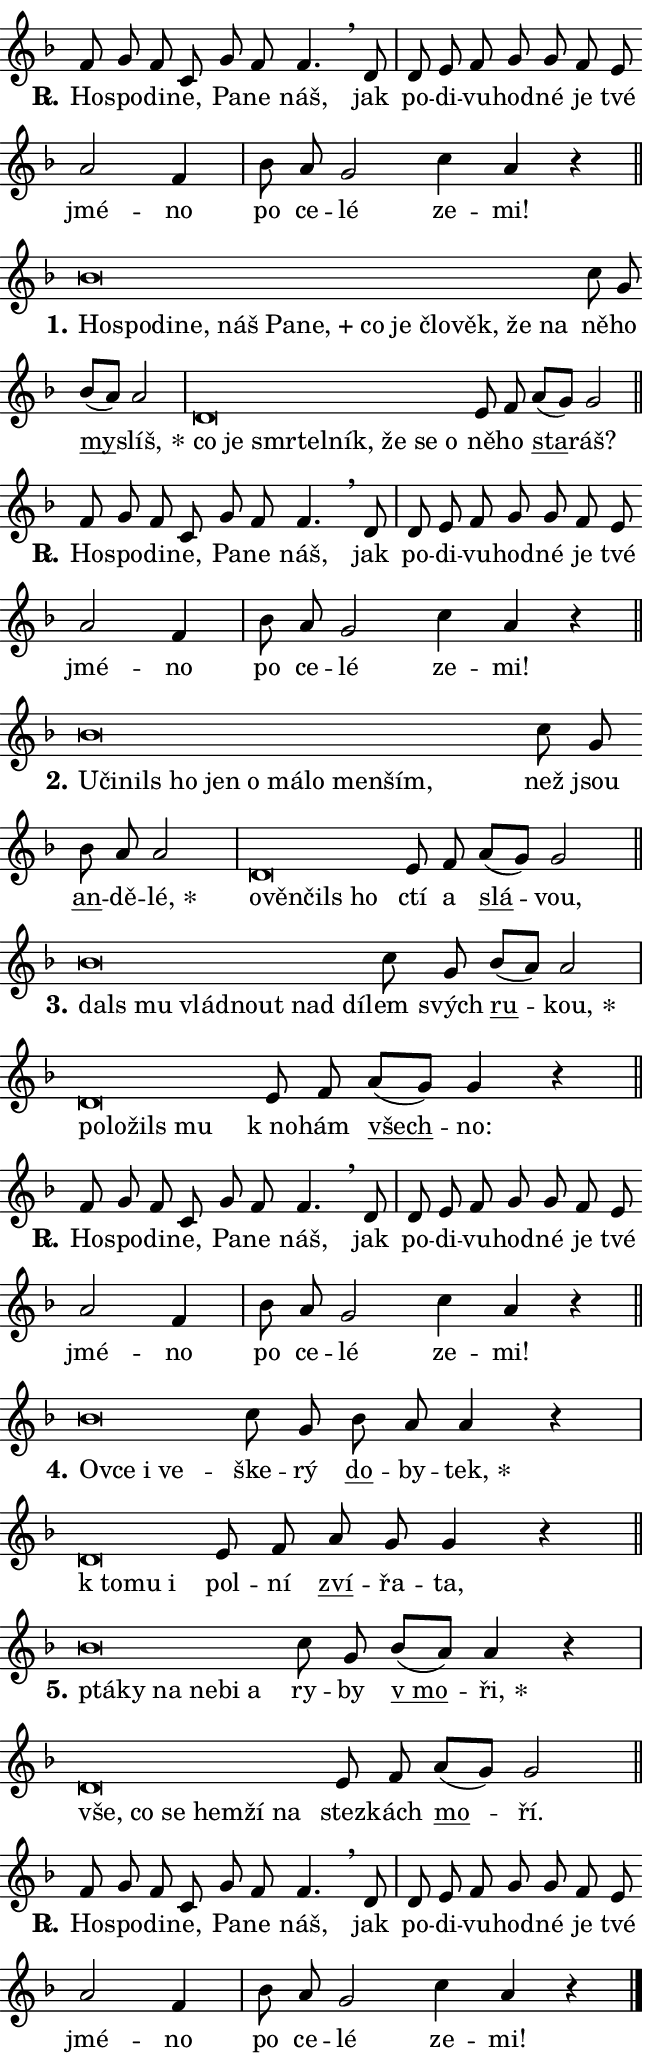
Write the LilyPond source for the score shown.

\version "2.24.0"
\header { tagline = "" }
\paper {
  indent = 0\cm
  top-margin = 0\cm
  right-margin = 0.13\cm % to fit lyric hyphens
  bottom-margin = 0\cm
  left-margin = 0\cm
  paper-width = 11\cm
  page-breaking = #ly:one-page-breaking
  system-system-spacing.basic-distance = #11
  score-system-spacing.basic-distance = #11
  ragged-last = ##f
}


%% Author: Thomas Morley
%% https://lists.gnu.org/archive/html/lilypond-user/2020-05/msg00002.html
#(define (line-position grob)
"Returns position of @var[grob} in current system:
   @code{'start}, if at first time-step
   @code{'end}, if at last time-step
   @code{'middle} otherwise
"
  (let* ((col (ly:item-get-column grob))
         (ln (ly:grob-object col 'left-neighbor))
         (rn (ly:grob-object col 'right-neighbor))
         (col-to-check-left (if (ly:grob? ln) ln col))
         (col-to-check-right (if (ly:grob? rn) rn col))
         (break-dir-left
           (and
             (ly:grob-property col-to-check-left 'non-musical #f)
             (ly:item-break-dir col-to-check-left)))
         (break-dir-right
           (and
             (ly:grob-property col-to-check-right 'non-musical #f)
             (ly:item-break-dir col-to-check-right))))
        (cond ((eqv? 1 break-dir-left) 'start)
              ((eqv? -1 break-dir-right) 'end)
              (else 'middle))))

#(define (tranparent-at-line-position vctor)
  (lambda (grob)
  "Relying on @code{line-position} select the relevant enry from @var{vctor}.
Used to determine transparency,"
    (case (line-position grob)
      ((end) (not (vector-ref vctor 0)))
      ((middle) (not (vector-ref vctor 1)))
      ((start) (not (vector-ref vctor 2))))))

noteHeadBreakVisibility =
#(define-music-function (break-visibility)(vector?)
"Makes @code{NoteHead}s transparent relying on @var{break-visibility}"
#{
  \override NoteHead.transparent =
    #(tranparent-at-line-position break-visibility)
#})

#(define delete-ledgers-for-transparent-note-heads
  (lambda (grob)
    "Reads whether a @code{NoteHead} is transparent.
If so this @code{NoteHead} is removed from @code{'note-heads} from
@var{grob}, which is supposed to be @code{LedgerLineSpanner}.
As a result ledgers are not printed for this @code{NoteHead}"
    (let* ((nhds-array (ly:grob-object grob 'note-heads))
           (nhds-list
             (if (ly:grob-array? nhds-array)
                 (ly:grob-array->list nhds-array)
                 '()))
           ;; Relies on the transparent-property being done before
           ;; Staff.LedgerLineSpanner.after-line-breaking is executed.
           ;; This is fragile ...
           (to-keep
             (remove
               (lambda (nhd)
                 (ly:grob-property nhd 'transparent #f))
               nhds-list)))
      ;; TODO find a better method to iterate over grob-arrays, similiar
      ;; to filter/remove etc for lists
      ;; For now rebuilt from scratch
      (set! (ly:grob-object grob 'note-heads)  '())
      (for-each
        (lambda (nhd)
          (ly:pointer-group-interface::add-grob grob 'note-heads nhd))
        to-keep))))

squashNotes = {
  \override NoteHead.X-extent = #'(-0.2 . 0.2)
  \override NoteHead.Y-extent = #'(-0.75 . 0)
  \override NoteHead.stencil =
    #(lambda (grob)
       (let ((pos (ly:grob-property grob 'staff-position)))
         (begin
           (if (< pos -7) (display "ERROR: Lower brevis then expected\n") (display ""))
           (if (<= pos -6) ly:text-interface::print ly:note-head::print))))
}
unSquashNotes = {
  \revert NoteHead.X-extent
  \revert NoteHead.Y-extent
  \revert NoteHead.stencil
}

hideNotes = \noteHeadBreakVisibility #begin-of-line-visible
unHideNotes = \noteHeadBreakVisibility #all-visible

% work-around for resetting accidentals
% https://lilypond.org/doc/v2.23/Documentation/notation/displaying-rhythms#unmetered-music
cadenzaMeasure = {
  \cadenzaOff
  \partial 1024 s1024
  \cadenzaOn
}

#(define-markup-command (accent layout props text) (markup?)
  "Underline accented syllable"
  (interpret-markup layout props
    #{\markup \override #'(offset . 4.3) \underline { #text }#}))

responsum = \markup \concat {
  "R" \hspace #-1.05 \path #0.1 #'((moveto 0 0.07) (lineto 0.9 0.8)) \hspace #0.05 "."
}

spaceSize = #0.6828661417322834 % exact space size for TeX Gyre Schola

\layout {
  \context {
    \Staff
    \remove "Time_signature_engraver"
    \override LedgerLineSpanner.after-line-breaking = #delete-ledgers-for-transparent-note-heads
  }
  \context {
    \Lyrics {
      \override LyricSpace.minimum-distance = \spaceSize
      \override LyricText.font-name = #"TeX Gyre Schola"
      \override LyricText.font-size = 1
      \override StanzaNumber.font-name = #"TeX Gyre Schola Bold"
      \override StanzaNumber.font-size = 1
    }
  }
  \context {
    \Score 
    \override NoteHead.text =
      #(lambda (grob) 
        (let ((pos (ly:grob-property grob 'staff-position)))
          #{\markup {
            \combine
              \halign #-0.55 \raise #(if (= pos -6) 0 0.5) \override #'(thickness . 2) \draw-line #'(3.2 . 0)
              \musicglyph "noteheads.sM1"
          }#}))
  }
}

% magnetic-lyrics.ily
%
%   written by
%     Jean Abou Samra <jean@abou-samra.fr>
%     Werner Lemberg <wl@gnu.org>
%
%   adapted by
%     Jiri Hon <jiri.hon@gmail.com>
%
% Version 2022-Apr-15

% https://www.mail-archive.com/lilypond-user@gnu.org/msg149350.html

#(define (Left_hyphen_pointer_engraver context)
   "Collect syllable-hyphen-syllable occurrences in lyrics and store
them in properties.  This engraver only looks to the left.  For
example, if the lyrics input is @code{foo -- bar}, it does the
following.

@itemize @bullet
@item
Set the @code{text} property of the @code{LyricHyphen} grob between
@q{foo} and @q{bar} to @code{foo}.

@item
Set the @code{left-hyphen} property of the @code{LyricText} grob with
text @q{foo} to the @code{LyricHyphen} grob between @q{foo} and
@q{bar}.
@end itemize

Use this auxiliary engraver in combination with the
@code{lyric-@/text::@/apply-@/magnetic-@/offset!} hook."
   (let ((hyphen #f)
         (text #f))
     (make-engraver
      (acknowledgers
       ((lyric-syllable-interface engraver grob source-engraver)
        (set! text grob)))
      (end-acknowledgers
       ((lyric-hyphen-interface engraver grob source-engraver)
        ;(when (not (grob::has-interface grob 'lyric-space-interface))
          (set! hyphen grob)));)
      ((stop-translation-timestep engraver)
       (when (and text hyphen)
         (ly:grob-set-object! text 'left-hyphen hyphen))
       (set! text #f)
       (set! hyphen #f)))))

#(define (lyric-text::apply-magnetic-offset! grob)
   "If the space between two syllables is less than the value in
property @code{LyricText@/.details@/.squash-threshold}, move the right
syllable to the left so that it gets concatenated with the left
syllable.

Use this function as a hook for
@code{LyricText@/.after-@/line-@/breaking} if the
@code{Left_@/hyphen_@/pointer_@/engraver} is active."
   (let ((hyphen (ly:grob-object grob 'left-hyphen #f)))
     (when hyphen
       (let ((left-text (ly:spanner-bound hyphen LEFT)))
         (when (grob::has-interface left-text 'lyric-syllable-interface)
           (let* ((common (ly:grob-common-refpoint grob left-text X))
                  (this-x-ext (ly:grob-extent grob common X))
                  (left-x-ext
                   (begin
                     ;; Trigger magnetism for left-text.
                     (ly:grob-property left-text 'after-line-breaking)
                     (ly:grob-extent left-text common X)))
                  ;; `delta` is the gap width between two syllables.
                  (delta (- (interval-start this-x-ext)
                            (interval-end left-x-ext)))
                  (details (ly:grob-property grob 'details))
                  (threshold (assoc-get 'squash-threshold details 0.2)))
             (when (< delta threshold)
               (let* (;; We have to manipulate the input text so that
                      ;; ligatures crossing syllable boundaries are not
                      ;; disabled.  For languages based on the Latin
                      ;; script this is essentially a beautification.
                      ;; However, for non-Western scripts it can be a
                      ;; necessity.
                      (lt (ly:grob-property left-text 'text))
                      (rt (ly:grob-property grob 'text))
                      (is-space (grob::has-interface hyphen 'lyric-space-interface))
                      (space (if is-space " " ""))
                      (extra-delta (if is-space spaceSize 0))
                      ;; Append new syllable.
                      (ltrt-space (if (and (string? lt) (string? rt))
                                (string-append lt space rt)
                                (make-concat-markup (list lt space rt))))
                      ;; Right-align `ltrt` to the right side.
                      (ltrt-space-markup (grob-interpret-markup
                               grob
                               (make-translate-markup
                                (cons (interval-length this-x-ext) 0)
                                (make-right-align-markup ltrt-space)))))
                 (begin
                   ;; Don't print `left-text`.
                   (ly:grob-set-property! left-text 'stencil #f)
                   ;; Set text and stencil (which holds all collected
                   ;; syllables so far) and shift it to the left.
                   (ly:grob-set-property! grob 'text ltrt-space)
                   (ly:grob-set-property! grob 'stencil ltrt-space-markup)
                   (ly:grob-translate-axis! grob (- (- delta extra-delta)) X))))))))))


#(define (lyric-hyphen::displace-bounds-first grob)
   ;; Make very sure this callback isn't triggered too early.
   (let ((left (ly:spanner-bound grob LEFT))
         (right (ly:spanner-bound grob RIGHT)))
     (ly:grob-property left 'after-line-breaking)
     (ly:grob-property right 'after-line-breaking)
     (ly:lyric-hyphen::print grob)))

squashThreshold = #0.4

\layout {
  \context {
    \Lyrics
    \consists #Left_hyphen_pointer_engraver
    \override LyricText.after-line-breaking =
      #lyric-text::apply-magnetic-offset!
    \override LyricHyphen.stencil = #lyric-hyphen::displace-bounds-first
    \override LyricText.details.squash-threshold = \squashThreshold
    \override LyricHyphen.minimum-distance = 0
    \override LyricHyphen.minimum-length = \squashThreshold
  }
}

squashText = \override LyricText.details.squash-threshold = 9999
unSquashText = \override LyricText.details.squash-threshold = \squashThreshold

leftText = \override LyricText.self-alignment-X = #LEFT
unLeftText = \revert LyricText.self-alignment-X

starOffset = #(lambda (grob) 
                (let ((x_offset (ly:self-alignment-interface::aligned-on-x-parent grob)))
                  (if (= x_offset 0) 0 (+ x_offset 1.2))))

star = #(define-music-function (syllable)(string?)
"Append star separator at the end of a syllable"
#{
  \once \override LyricText.X-offset = #starOffset
  \lyricmode { \markup {
    #syllable
    \override #'((font-name . "TeX Gyre Schola Bold")) \hspace #0.2 \lower #0.65 \larger "*"
  } }
#})

starAccent = #(define-music-function (syllable)(string?)
"Append star separator at the end of a syllable and make accent"
#{
  \once \override LyricText.X-offset = #starOffset
  \lyricmode { \markup {
    \accent #syllable
    \override #'((font-name . "TeX Gyre Schola Bold")) \hspace #0.2 \lower #0.65 \larger "*"
  } }
#})

breath = #(define-music-function (syllable)(string?)
"Append breathing indicator at the end of a syllable"
#{
  \lyricmode { \markup { #syllable "+" } }
#})

optionalBreath = #(define-music-function (syllable)(string?)
"Append optional breathing indicator at the end of a syllable"
#{
  \lyricmode { \markup { #syllable "(+)" } }
#})


\score {
    <<
        \new Voice = "melody" { \cadenzaOn \key f \major \relative { f'8 g f c g' f f4. \breathe d8 \cadenzaMeasure \bar "|" d e f g g \bar "" f e \bar "" a2 f4 \cadenzaMeasure \bar "|" bes8 a g2 \bar "" c4 a r \cadenzaMeasure \bar "||" \break } }
        \new Lyrics \lyricsto "melody" { \lyricmode { \set stanza = \responsum
Ho -- spo -- di -- ne, Pa -- ne náš, jak po -- di -- vu -- hod -- né je tvé jmé -- no po ce -- lé ze -- mi! } }
    >>
    \layout {}
}

\score {
    <<
        \new Voice = "melody" { \cadenzaOn \key f \major \relative { \squashNotes bes'\breve*1/16 \hideNotes \breve*1/16 \bar "" \breve*1/16 \bar "" \breve*1/16 \bar "" \breve*1/16 \bar "" \breve*1/16 \bar "" \breve*1/16 \bar "" \breve*1/16 \bar "" \breve*1/16 \bar "" \breve*1/16 \bar "" \breve*1/16 \bar "" \breve*1/16 \breve*1/16 \bar "" \unHideNotes \unSquashNotes c8 g \bar "" bes[( a)] a2 \cadenzaMeasure \bar "|" \squashNotes d,\breve*1/16 \hideNotes \breve*1/16 \bar "" \breve*1/16 \bar "" \breve*1/16 \bar "" \breve*1/16 \bar "" \breve*1/16 \bar "" \breve*1/16 \breve*1/16 \bar "" \unHideNotes \unSquashNotes e8 f \bar "" a[( g)] g2 \cadenzaMeasure \bar "||" \break } }
        \new Lyrics \lyricsto "melody" { \lyricmode { \set stanza = "1."
\leftText Ho -- \squashText spo -- di -- ne, náš Pa -- \breath "ne," co je člo -- věk, že na \unLeftText \unSquashText ně -- ho \markup \accent my -- \star slíš, \leftText co \squashText je smr -- tel -- ník, že se o \unLeftText \unSquashText ně -- ho \markup \accent sta -- ráš? } }
    >>
    \layout {}
}

\score {
    <<
        \new Voice = "melody" { \cadenzaOn \key f \major \relative { f'8 g f c g' f f4. \breathe d8 \cadenzaMeasure \bar "|" d e f g g \bar "" f e \bar "" a2 f4 \cadenzaMeasure \bar "|" bes8 a g2 \bar "" c4 a r \cadenzaMeasure \bar "||" \break } }
        \new Lyrics \lyricsto "melody" { \lyricmode { \set stanza = \responsum
Ho -- spo -- di -- ne, Pa -- ne náš, jak po -- di -- vu -- hod -- né je tvé jmé -- no po ce -- lé ze -- mi! } }
    >>
    \layout {}
}

\score {
    <<
        \new Voice = "melody" { \cadenzaOn \key f \major \relative { \squashNotes bes'\breve*1/16 \hideNotes \breve*1/16 \bar "" \breve*1/16 \bar "" \breve*1/16 \bar "" \breve*1/16 \bar "" \breve*1/16 \bar "" \breve*1/16 \bar "" \breve*1/16 \bar "" \breve*1/16 \breve*1/16 \bar "" \unHideNotes \unSquashNotes c8 g \bar "" bes a a2 \cadenzaMeasure \bar "|" \squashNotes d,\breve*1/16 \hideNotes \breve*1/16 \bar "" \breve*1/16 \breve*1/16 \bar "" \unHideNotes \unSquashNotes e8 f \bar "" a[( g)] g2 \cadenzaMeasure \bar "||" \break } }
        \new Lyrics \lyricsto "melody" { \lyricmode { \set stanza = "2."
\leftText U -- \squashText či -- nils ho jen o má -- lo men -- ším, \unLeftText \unSquashText než jsou \markup \accent an -- dě -- \star lé, \leftText o -- \squashText věn -- čils ho \unLeftText \unSquashText ctí a \markup \accent slá -- vou, } }
    >>
    \layout {}
}

\score {
    <<
        \new Voice = "melody" { \cadenzaOn \key f \major \relative { \squashNotes bes'\breve*1/16 \hideNotes \breve*1/16 \bar "" \breve*1/16 \bar "" \breve*1/16 \bar "" \breve*1/16 \breve*1/16 \bar "" \unHideNotes \unSquashNotes c8 g \bar "" bes[( a)] a2 \cadenzaMeasure \bar "|" \squashNotes d,\breve*1/16 \hideNotes \breve*1/16 \bar "" \breve*1/16 \breve*1/16 \bar "" \unHideNotes \unSquashNotes e8 f \bar "" a[( g)] g4 r \cadenzaMeasure \bar "||" \break } }
        \new Lyrics \lyricsto "melody" { \lyricmode { \set stanza = "3."
\leftText dals \squashText mu vlád -- nout nad dí -- \unLeftText \unSquashText lem svých \markup \accent ru -- \star kou, \leftText po -- \squashText lo -- žils mu \unLeftText \unSquashText "k no" -- hám \markup \accent všech -- no: } }
    >>
    \layout {}
}

\score {
    <<
        \new Voice = "melody" { \cadenzaOn \key f \major \relative { f'8 g f c g' f f4. \breathe d8 \cadenzaMeasure \bar "|" d e f g g \bar "" f e \bar "" a2 f4 \cadenzaMeasure \bar "|" bes8 a g2 \bar "" c4 a r \cadenzaMeasure \bar "||" \break } }
        \new Lyrics \lyricsto "melody" { \lyricmode { \set stanza = \responsum
Ho -- spo -- di -- ne, Pa -- ne náš, jak po -- di -- vu -- hod -- né je tvé jmé -- no po ce -- lé ze -- mi! } }
    >>
    \layout {}
}

\score {
    <<
        \new Voice = "melody" { \cadenzaOn \key f \major \relative { \squashNotes bes'\breve*1/16 \hideNotes \breve*1/16 \bar "" \breve*1/16 \breve*1/16 \bar "" \unHideNotes \unSquashNotes c8 g \bar "" bes a a4 r \cadenzaMeasure \bar "|" \squashNotes d,\breve*1/16 \hideNotes \breve*1/16 \breve*1/16 \bar "" \unHideNotes \unSquashNotes e8 f \bar "" a g g4 r \cadenzaMeasure \bar "||" \break } }
        \new Lyrics \lyricsto "melody" { \lyricmode { \set stanza = "4."
\leftText Ov -- \squashText ce i ve -- \unLeftText \unSquashText ške -- rý \markup \accent do -- by -- \star tek, \leftText "k to" -- \squashText mu i \unLeftText \unSquashText pol -- ní \markup \accent zví -- řa -- ta, } }
    >>
    \layout {}
}

\score {
    <<
        \new Voice = "melody" { \cadenzaOn \key f \major \relative { \squashNotes bes'\breve*1/16 \hideNotes \breve*1/16 \bar "" \breve*1/16 \bar "" \breve*1/16 \bar "" \breve*1/16 \breve*1/16 \bar "" \unHideNotes \unSquashNotes c8 g \bar "" bes[( a)] a4 r \cadenzaMeasure \bar "|" \squashNotes d,\breve*1/16 \hideNotes \breve*1/16 \bar "" \breve*1/16 \bar "" \breve*1/16 \bar "" \breve*1/16 \breve*1/16 \bar "" \unHideNotes \unSquashNotes e8 f \bar "" a[( g)] g2 \cadenzaMeasure \bar "||" \break } }
        \new Lyrics \lyricsto "melody" { \lyricmode { \set stanza = "5."
\leftText ptá -- \squashText ky na ne -- bi a \unLeftText \unSquashText ry -- by \markup \accent "v mo" -- \star ři, \leftText vše, \squashText co se hem -- ží na \unLeftText \unSquashText stez -- kách \markup \accent mo -- ří. } }
    >>
    \layout {}
}

\score {
    <<
        \new Voice = "melody" { \cadenzaOn \key f \major \relative { f'8 g f c g' f f4. \breathe d8 \cadenzaMeasure \bar "|" d e f g g \bar "" f e \bar "" a2 f4 \cadenzaMeasure \bar "|" bes8 a g2 \bar "" c4 a r \cadenzaMeasure \bar "||" \break } \bar "|." }
        \new Lyrics \lyricsto "melody" { \lyricmode { \set stanza = \responsum
Ho -- spo -- di -- ne, Pa -- ne náš, jak po -- di -- vu -- hod -- né je tvé jmé -- no po ce -- lé ze -- mi! } }
    >>
    \layout {}
}
